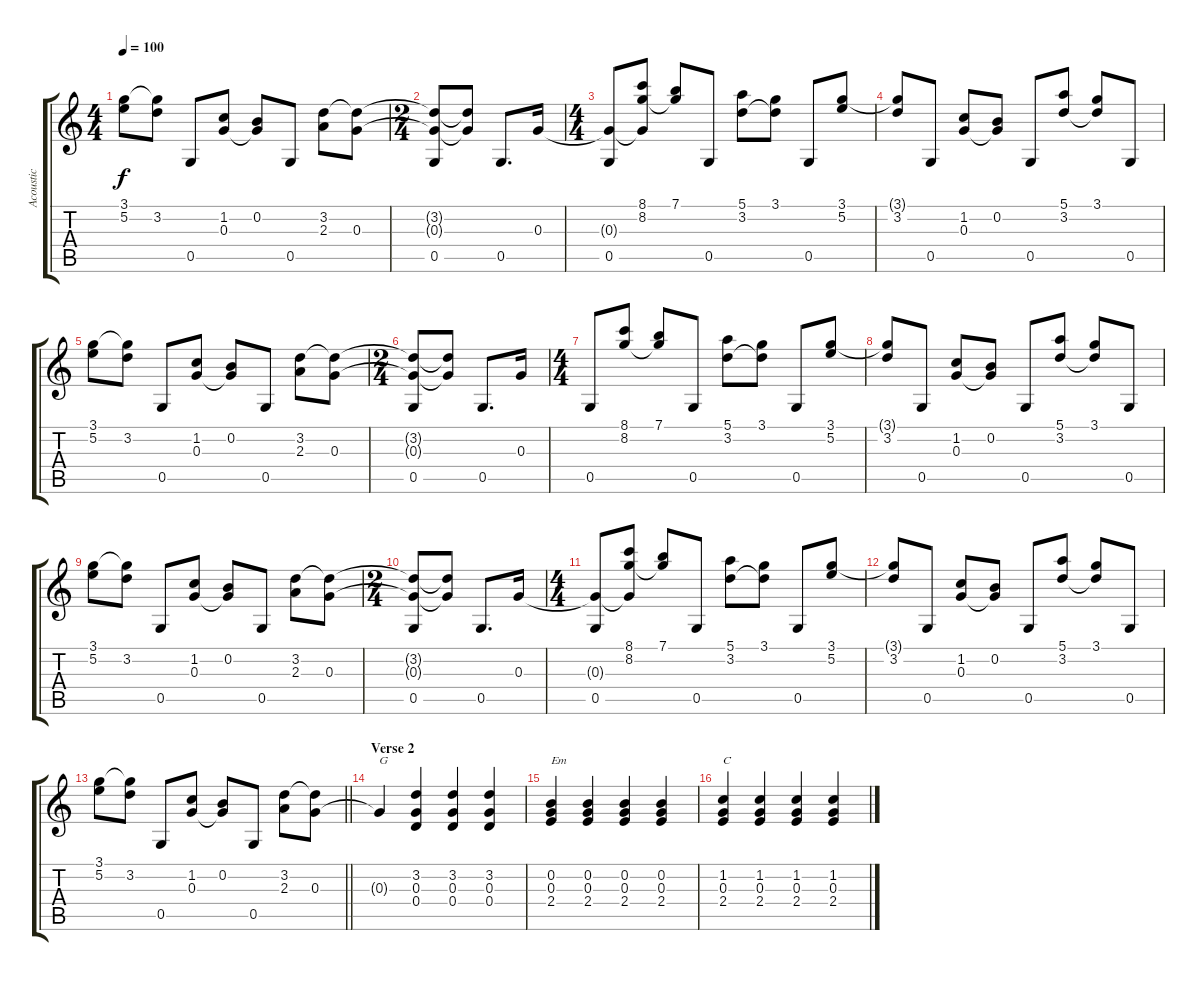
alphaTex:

\track ("Acoustic" "Acoustic") {instrument acousticguitarsteel}
\staff {score tabs}
\tuning (E4 B3 G3 D3 G2 E2) {hide}
\ts (4 4)
\tempo 100
\clef g2
\ks c
(3.1 5.2).8{dy f} (3.1{t} 3.2).8 0.5.8 (1.2 0.3).8 (0.2 0.3{t}).8 0.5.8 (3.2 2.3).8 (3.2{t} 0.3).8 |
\ts (2 4)
(3.2{t} 0.3{t} 0.5).8 (3.2{t} 0.3{t}).8 0.5.8{d} 0.3.16 |
\ts (4 4)
(0.3{t} 0.5).8 (8.1 8.2 0.3{t}).8 (7.1 8.2{t}).8 0.5.8 (5.1 3.2).8 (3.1 3.2{t}).8 0.5.8 (3.1 5.2).8 |
(3.1{t} 3.2).8 0.5.8 (1.2 0.3).8 (0.2 0.3{t}).8 0.5.8 (5.1 3.2).8 (3.1 3.2{t}).8 0.5.8 |
(3.1 5.2).8 (3.1{t} 3.2).8 0.5.8 (1.2 0.3).8 (0.2 0.3{t}).8 0.5.8 (3.2 2.3).8 (3.2{t} 0.3).8 |
\ts (2 4)
(3.2{t} 0.3{t} 0.5).8 (3.2{t} 0.3{t}).8 0.5.8{d} 0.3.16 |
\ts (4 4)
0.5.8 (8.1 8.2).8 (7.1 8.2{t}).8 0.5.8 (5.1 3.2).8 (3.1 3.2{t}).8 0.5.8 (3.1 5.2).8 |
(3.1{t} 3.2).8 0.5.8 (1.2 0.3).8 (0.2 0.3{t}).8 0.5.8 (5.1 3.2).8 (3.1 3.2{t}).8 0.5.8 |
(3.1 5.2).8 (3.1{t} 3.2).8 0.5.8 (1.2 0.3).8 (0.2 0.3{t}).8 0.5.8 (3.2 2.3).8 (3.2{t} 0.3).8 |
\ts (2 4)
(3.2{t} 0.3{t} 0.5).8 (3.2{t} 0.3{t}).8 0.5.8{d} 0.3.16 |
\ts (4 4)
(0.3{t} 0.5).8 (8.1 8.2 0.3{t}).8 (7.1 8.2{t}).8 0.5.8 (5.1 3.2).8 (3.1 3.2{t}).8 0.5.8 (3.1 5.2).8 |
(3.1{t} 3.2).8 0.5.8 (1.2 0.3).8 (0.2 0.3{t}).8 0.5.8 (5.1 3.2).8 (3.1 3.2{t}).8 0.5.8 |
\barLineRight lightlight
(3.1 5.2).8 (3.1{t} 3.2).8 0.5.8 (1.2 0.3).8 (0.2 0.3{t}).8 0.5.8 (3.2 2.3).8 (3.2{t} 0.3).8 |
\section ("" "Verse 2")
0.3{t}.4{txt "G"} (3.2 0.3 0.4).4 (3.2 0.3 0.4).4 (3.2 0.3 0.4).4 |
(0.2 0.3 2.4).4{txt "Em"} (0.2 0.3 2.4).4 (0.2 0.3 2.4).4 (0.2 0.3 2.4).4 |
(1.2 0.3 2.4).4{txt "C"} (1.2 0.3 2.4).4 (1.2 0.3 2.4).4 (1.2 0.3 2.4).4
